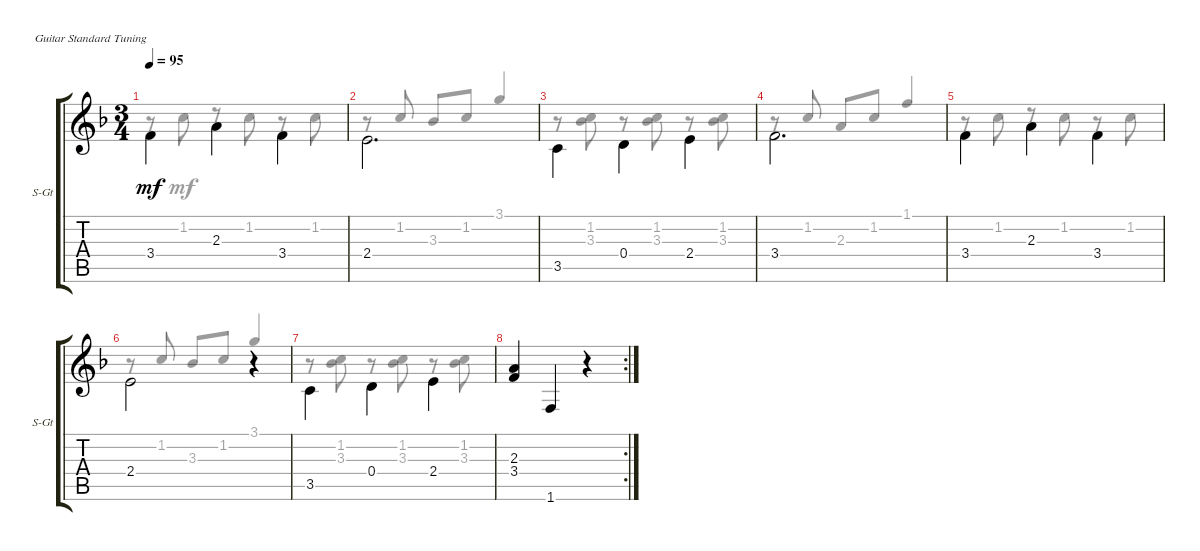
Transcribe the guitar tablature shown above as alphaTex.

\defaultSystemsLayout 4
\bracketExtendMode groupsimilarinstruments
\useSystemSignSeparator
\singleTrackTrackNamePolicy allsystems
\multiTrackTrackNamePolicy allsystems
\firstSystemTrackNameOrientation horizontal
\otherSystemsTrackNameOrientation horizontal
\track ("Steel Guitar" "S-Gt") {instrument acousticguitarsteel}
\staff {score tabs}
\tuning (E4 B3 G3 D3 A2 E2)
\voice
\ts (3 4)
\tempo 95
\clef g2
\ks f
3.4.4{dy mf beam invert} 2.3.4{beam invert} 3.4.4{beam invert} |
2.4.2{d beam invert} |
3.5.4{beam invert} 0.4.4{beam invert} 2.4.4{beam invert} |
3.4.2{d beam invert} |
3.4.4{beam invert} 2.3.4{beam invert} 3.4.4{beam invert} |
2.4.2{beam invert} r.4 |
3.5.4{beam invert} 0.4.4{beam invert} 2.4.4{beam invert} |
\rc 2
(3.4 2.3).4 1.6.4 r.4
\voice
\clef g2
\ottava regular
\simile none
\ks f
r.8{dy mf} 1.2.8 r.8 1.2.8 r.8 1.2.8 |
r.8 1.2.8{beam invert} 3.3.8 1.2.8 3.1.4{beam invert} |
r.8 (3.3 1.2).8 r.8 (1.2 3.3).8 r.8 (1.2 3.3).8 |
r.8{beam invert} 1.2.8{beam invert} 2.3.8 1.2.8 1.1.4{beam invert} |
r.8 1.2.8 r.8 1.2.8 r.8 1.2.8 |
r.8 1.2.8{beam invert} 3.3.8 1.2.8 3.1.4{beam invert} |
r.8 (3.3 1.2).8 r.8 (1.2 3.3).8 r.8 (1.2 3.3).8 |
